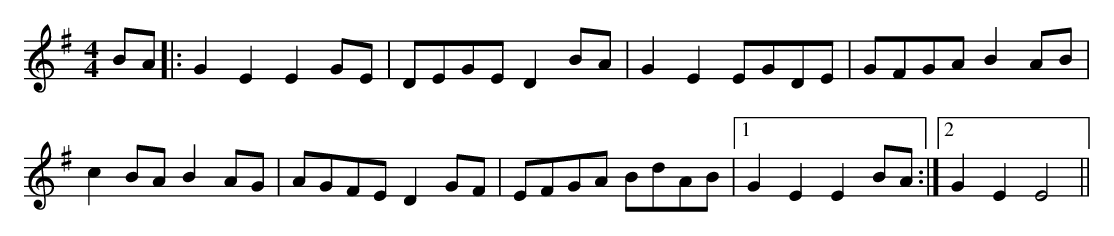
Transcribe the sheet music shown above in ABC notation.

X:1
M:4/4
K:Emin
BA|:G2 E2 E2 GE|DEGE D2 BA|G2 E2 EGDE|GFGA B2 AB|
c2 BA B2 AG|AGFE D2 GF|EFGA BdAB|1 G2 E2 E2 BA:|2 G2 E2 E4||
